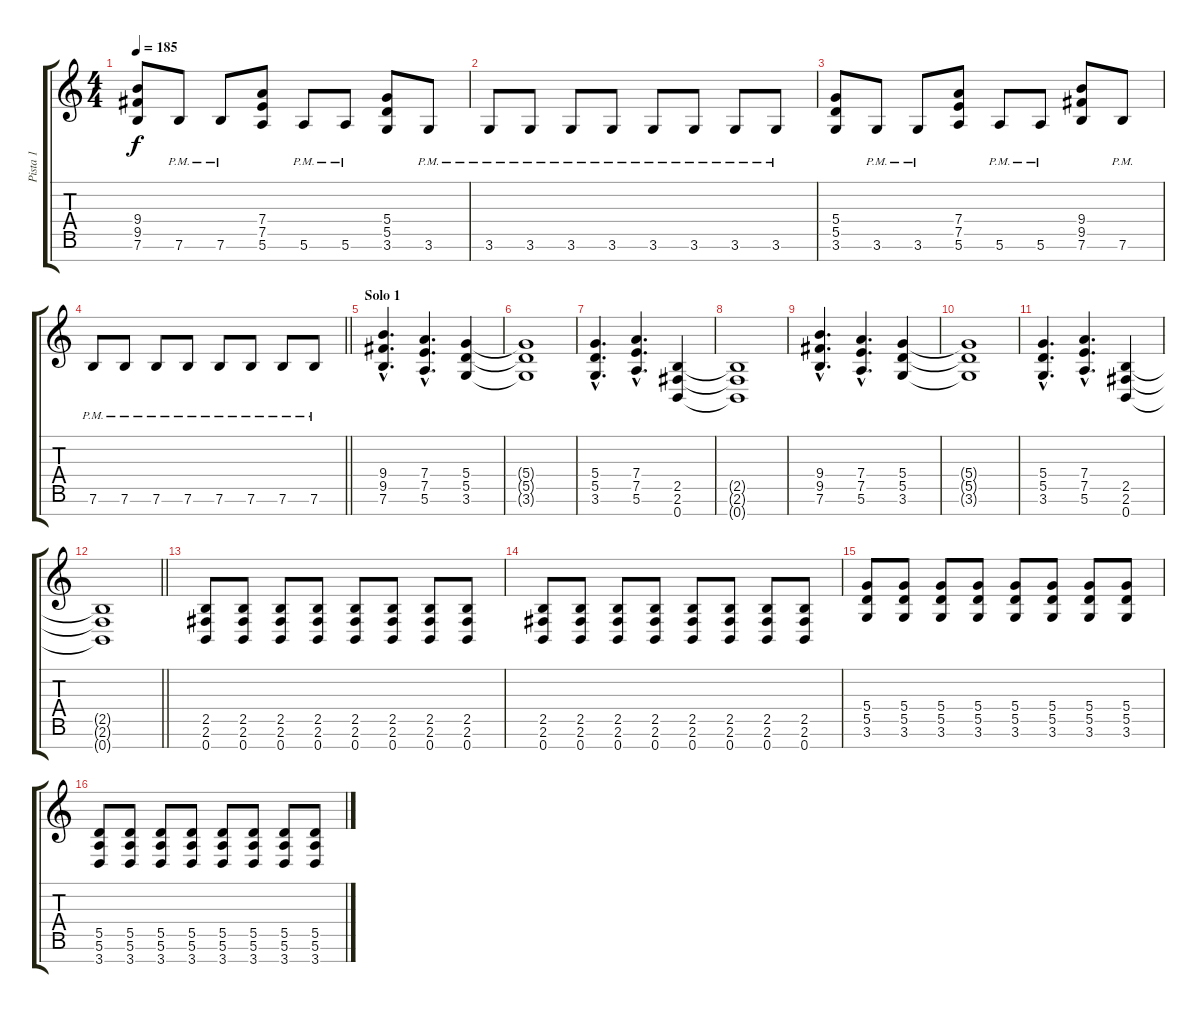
\track ("Pista 1" "Pista 1") {instrument distortionguitar}
\staff {score tabs}
\tuning (E4 B3 G3 D3 A2 E2 B1) {hide}
\ts (4 4)
\tempo 185
\clef g2
\ks c
(9.4 9.5 7.6).8{dy f} 7.6{pm}.8 7.6{pm}.8 (7.4 7.5 5.6).8 5.6{pm}.8 5.6{pm}.8 (5.4 5.5 3.6).8 3.6{pm}.8 |
3.6{pm}.8 3.6{pm}.8 3.6{pm}.8 3.6{pm}.8 3.6{pm}.8 3.6{pm}.8 3.6{pm}.8 3.6{pm}.8 |
(5.4 5.5 3.6).8 3.6{pm}.8 3.6{pm}.8 (7.4 7.5 5.6).8 5.6{pm}.8 5.6{pm}.8 (9.4 9.5 7.6).8 7.6{pm}.8 |
\barLineRight lightlight
7.6{pm}.8 7.6{pm}.8 7.6{pm}.8 7.6{pm}.8 7.6{pm}.8 7.6{pm}.8 7.6{pm}.8 7.6{pm}.8 |
\section ("" "Solo 1")
(9.4{hac} 9.5{hac} 7.6{hac}).4{d} (7.4{hac} 7.5{hac} 5.6{hac}).4{d} (5.4 5.5 3.6).4 |
(5.4{t} 5.5{t} 3.6{t}).1 |
(5.4{hac} 5.5{hac} 3.6{hac}).4{d} (7.4{hac} 7.5{hac} 5.6{hac}).4{d} (2.5 2.6 0.7).4 |
(2.5{t} 2.6{t} 0.7{t}).1 |
(9.4{hac} 9.5{hac} 7.6{hac}).4{d} (7.4{hac} 7.5{hac} 5.6{hac}).4{d} (5.4 5.5 3.6).4 |
(5.4{t} 5.5{t} 3.6{t}).1 |
(5.4{hac} 5.5{hac} 3.6{hac}).4{d} (7.4{hac} 7.5{hac} 5.6{hac}).4{d} (2.5 2.6 0.7).4 |
\barLineRight lightlight
(2.5{t} 2.6{t} 0.7{t}).1 |
(2.5 2.6 0.7).8 (2.5 2.6 0.7).8 (2.5 2.6 0.7).8 (2.5 2.6 0.7).8 (2.5 2.6 0.7).8 (2.5 2.6 0.7).8 (2.5 2.6 0.7).8 (2.5 2.6 0.7).8 |
(2.5 2.6 0.7).8 (2.5 2.6 0.7).8 (2.5 2.6 0.7).8 (2.5 2.6 0.7).8 (2.5 2.6 0.7).8 (2.5 2.6 0.7).8 (2.5 2.6 0.7).8 (2.5 2.6 0.7).8 |
(5.4 5.5 3.6).8 (5.4 5.5 3.6).8 (5.4 5.5 3.6).8 (5.4 5.5 3.6).8 (5.4 5.5 3.6).8 (5.4 5.5 3.6).8 (5.4 5.5 3.6).8 (5.4 5.5 3.6).8 |
(5.5 5.6 3.7).8 (5.5 5.6 3.7).8 (5.5 5.6 3.7).8 (5.5 5.6 3.7).8 (5.5 5.6 3.7).8 (5.5 5.6 3.7).8 (5.5 5.6 3.7).8 (5.5 5.6 3.7).8
